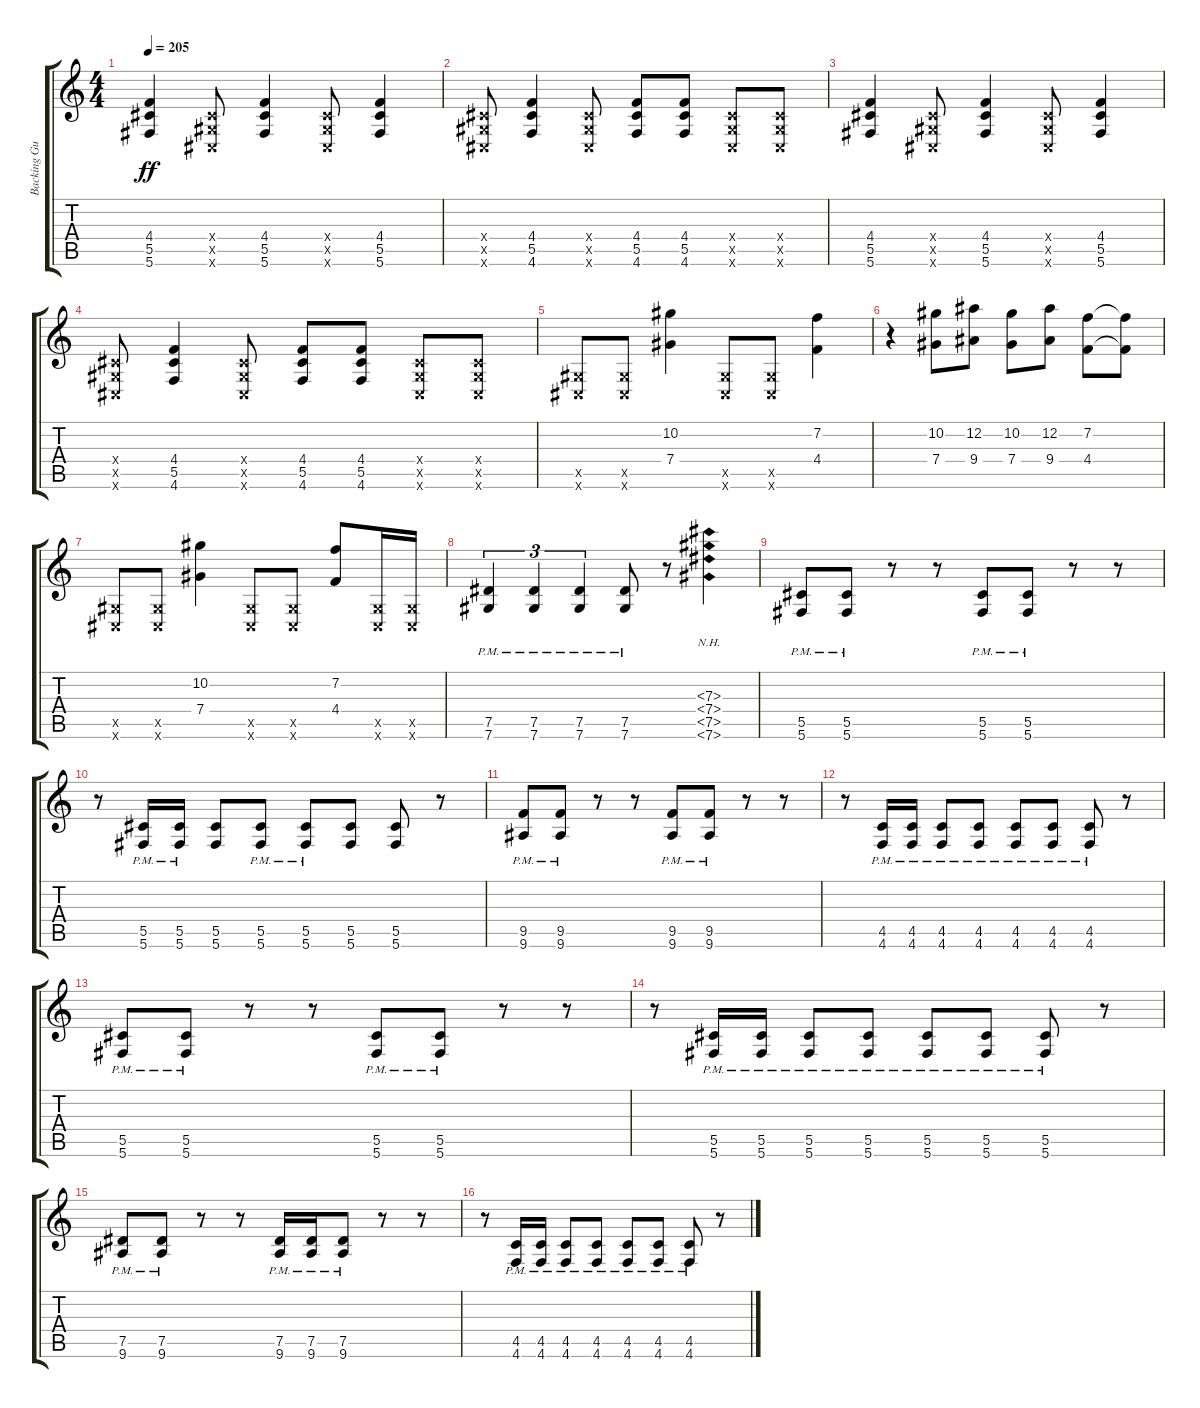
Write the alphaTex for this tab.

\track ("Backing Guitar R" "Backing Gu") {instrument distortionguitar}
\staff {score tabs}
\tuning (Eb4 Bb3 Gb3 Db3 Ab2 Db2) {hide}
\ts (4 4)
\tempo 205
\clef g2
\ks c
(4.4 5.5 5.6).4{dy ff} (0.4{x} 0.5{x} 0.6{x}).8 (4.4 5.5 5.6).4 (0.4{x} 0.5{x} 0.6{x}).8 (4.4 5.5 5.6).4 |
(0.4{x} 0.5{x} 0.6{x}).8 (4.4 5.5 4.6).4 (0.4{x} 0.5{x} 0.6{x}).8 (4.4 5.5 4.6).8 (4.4 5.5 4.6).8 (0.4{x} 0.5{x} 0.6{x}).8 (0.4{x} 0.5{x} 0.6{x}).8 |
(4.4 5.5 5.6).4 (0.4{x} 0.5{x} 0.6{x}).8 (4.4 5.5 5.6).4 (0.4{x} 0.5{x} 0.6{x}).8 (4.4 5.5 5.6).4 |
(0.4{x} 0.5{x} 0.6{x}).8 (4.4 5.5 4.6).4 (0.4{x} 0.5{x} 0.6{x}).8 (4.4 5.5 4.6).8 (4.4 5.5 4.6).8 (0.4{x} 0.5{x} 0.6{x}).8 (0.4{x} 0.5{x} 0.6{x}).8 |
(0.5{x} 0.6{x}).8 (0.5{x} 0.6{x}).8 (10.2 7.4).4 (0.5{x} 0.6{x}).8 (0.5{x} 0.6{x}).8 (7.2 4.4).4 |
r.4 (10.2 7.4).8 (12.2 9.4).8 (10.2 7.4).8 (12.2 9.4).8 (7.2 4.4).8 (7.2{t} 4.4{t}).8 |
(0.5{x} 0.6{x}).8 (0.5{x} 0.6{x}).8 (10.2 7.4).4 (0.5{x} 0.6{x}).8 (0.5{x} 0.6{x}).8 (7.2 4.4).8 (0.5{x} 0.6{x}).16 (0.5{x} 0.6{x}).16 |
(7.5{pm} 7.6{pm}).4{tu (3 2)} (7.5{pm} 7.6{pm}).4{tu (3 2)} (7.5{pm} 7.6{pm}).4{tu (3 2)} (7.5{pm} 7.6{pm}).8 r.8 (7.3{nh} 7.4{nh} 7.5{nh} 7.6{nh}).4 |
(5.5{pm} 5.6{pm}).8 (5.5{pm} 5.6{pm}).8 r.8 r.8 (5.5{pm} 5.6{pm}).8 (5.5{pm} 5.6{pm}).8 r.8 r.8 |
r.8 (5.5{pm} 5.6{pm}).16 (5.5{pm} 5.6{pm}).16 (5.5 5.6).8 (5.5{pm} 5.6{pm}).8 (5.5{pm} 5.6{pm}).8 (5.5 5.6).8 (5.5 5.6).8 r.8 |
(9.5{pm} 9.6{pm}).8 (9.5{pm} 9.6{pm}).8 r.8 r.8 (9.5{pm} 9.6{pm}).8 (9.5{pm} 9.6{pm}).8 r.8 r.8 |
r.8 (4.5{pm} 4.6{pm}).16 (4.5{pm} 4.6{pm}).16 (4.5{pm} 4.6{pm}).8 (4.5{pm} 4.6{pm}).8 (4.5{pm} 4.6{pm}).8 (4.5{pm} 4.6{pm}).8 (4.5{pm} 4.6{pm}).8 r.8 |
(5.5{pm} 5.6{pm}).8 (5.5{pm} 5.6{pm}).8 r.8 r.8 (5.5{pm} 5.6{pm}).8 (5.5{pm} 5.6{pm}).8 r.8 r.8 |
r.8 (5.5{pm} 5.6{pm}).16 (5.5{pm} 5.6{pm}).16 (5.5{pm} 5.6{pm}).8 (5.5{pm} 5.6{pm}).8 (5.5{pm} 5.6{pm}).8 (5.5{pm} 5.6{pm}).8 (5.5{pm} 5.6{pm}).8 r.8 |
(7.5{pm} 9.6{pm}).8 (7.5{pm} 9.6{pm}).8 r.8 r.8 (7.5{pm} 9.6{pm}).16 (7.5{pm} 9.6{pm}).16 (7.5{pm} 9.6{pm}).8 r.8 r.8 |
r.8 (4.5{pm} 4.6{pm}).16 (4.5{pm} 4.6{pm}).16 (4.5{pm} 4.6{pm}).8 (4.5{pm} 4.6{pm}).8 (4.5{pm} 4.6{pm}).8 (4.5{pm} 4.6{pm}).8 (4.5{pm} 4.6{pm}).8 r.8
